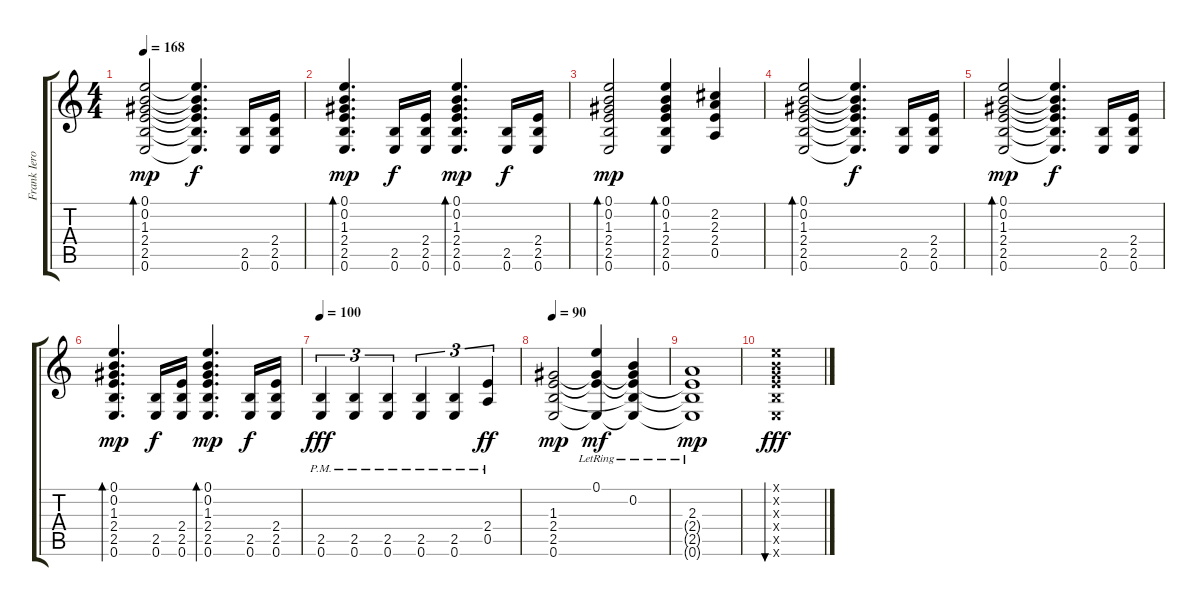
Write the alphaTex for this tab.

\track ("Frank Iero" "Frank Iero") {instrument distortionguitar}
\staff {score tabs}
\tuning (E4 B3 G3 D3 A2 E2) {hide}
\ts (4 4)
\tempo 168
\clef g2
\ks c
(0.1 0.2 1.3 2.4 2.5 0.6).2{bd 60 dy mp} (0.1{t} 0.2{t} 1.3{t} 2.4{t} 2.5{t} 0.6{t}).4{d dy f} (2.5 0.6).16 (2.4 2.5 0.6).16 |
(0.1 0.2 1.3 2.4 2.5 0.6).4{d bd 60 dy mp} (2.5 0.6).16{dy f} (2.4 2.5 0.6).16 (0.1 0.2 1.3 2.4 2.5 0.6).4{d bd 60 dy mp} (2.5 0.6).16{dy f} (2.4 2.5 0.6).16 |
(0.1 0.2 1.3 2.4 2.5 0.6).2{bd 60 dy mp} (0.1 0.2 1.3 2.4 2.5 0.6).4{bd 60} (2.2 2.3 2.4 0.5).4 |
(0.1 0.2 1.3 2.4 2.5 0.6).2{bd 60} (0.1{t} 0.2{t} 1.3{t} 2.4{t} 2.5{t} 0.6{t}).4{d dy f} (2.5 0.6).16 (2.4 2.5 0.6).16 |
(0.1 0.2 1.3 2.4 2.5 0.6).2{bd 60 dy mp} (0.1{t} 0.2{t} 1.3{t} 2.4{t} 2.5{t} 0.6{t}).4{d dy f} (2.5 0.6).16 (2.4 2.5 0.6).16 |
(0.1 0.2 1.3 2.4 2.5 0.6).4{d bd 60 dy mp} (2.5 0.6).16{dy f} (2.4 2.5 0.6).16 (0.1 0.2 1.3 2.4 2.5 0.6).4{d bd 60 dy mp} (2.5 0.6).16{dy f} (2.4 2.5 0.6).16 |
\tempo 100
(2.5{pm} 0.6{pm}).4{tu (3 2) dy fff} (2.5{pm} 0.6{pm}).4{tu (3 2)} (2.5{pm} 0.6{pm}).4{tu (3 2)} (2.5{pm} 0.6{pm}).4{tu (3 2)} (2.5{pm} 0.6{pm}).4{tu (3 2)} (2.4 0.5{pm}).4{tu (3 2) dy ff} |
\tempo 90
(1.3 2.4 2.5 0.6).2{dy mp} (0.1{lr} 1.3{t} 2.4{t} 0.6{t}).4{dy mf} (0.2{lr} 1.3{t} 2.4{t} 2.5{t} 0.6{t}).4 |
(2.3{lr} 2.4{t} 2.5{t} 0.6{t}).1{dy mp} |
(0.1{x} 0.2{x} 0.3{x} 2.4{x} 2.5{x} 0.6{x}).1{bu 60 dy fff volume 16}
